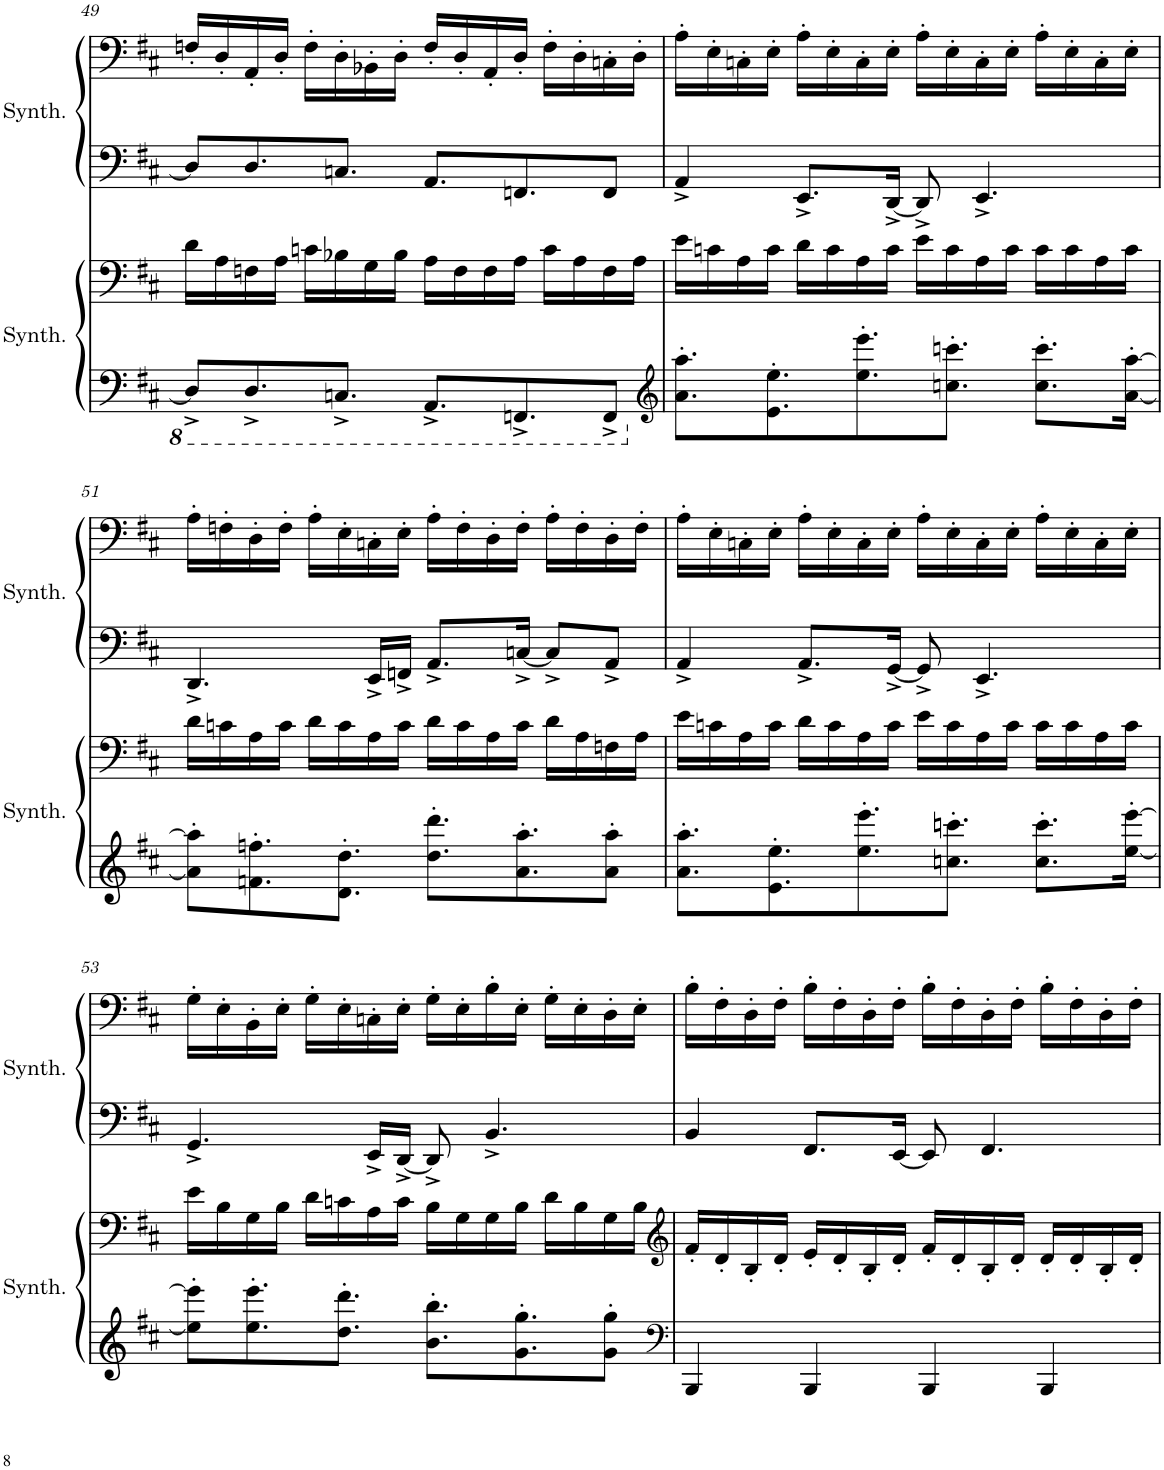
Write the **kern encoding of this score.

**kern	**kern	**kern	**kern
*part2	*part2	*part1	*part1
*staff4	*staff3	*staff2	*staff1
*I"Square Synthesizer	*	*I"Square Synthesizer	*
*I'Synth.	*	*I'Synth.	*
!!LO:PB:g=z
*clefF4	*clefF4	*clefF4	*clefF4
*k[f#c#]	*k[f#c#]	*k[f#c#]	*k[f#c#]
*M4/4	*M4/4	*M4/4	*M4/4
=49	=49	=49	=49
8DD^/L]	16d\LL	8D/L]	16Fn'/LL
.	16A\	.	16D'/
8.DD^/	16Fn\	8.D/	16AA'/
.	16A\JJ	.	16D'/JJ
.	16cn\LL	.	16F'\LL
8.CCn^/J	16B-X\	8.Cn/J	16D'\
.	16G\	.	16BB-X'\
.	16B-\JJ	.	16D'\JJ
8.AAA^/L	16A\LL	8.AA/L	16F'/LL
.	16F\	.	16D'/
.	16F\	.	16AA'/
8.FFFn^/	16A\JJ	8.FFn/	16D'/JJ
.	16c\LL	.	16F'\LL
.	16A\	.	16D'\
8FFF^/J	16F\	8FF/J	16Cn'\
.	16A\JJ	.	16D'\JJ
=50	=50	=50	=50
*clefG2	*	*	*
8.a\' 8.aa\'L	16e\LL	4AA^/	16A'\LL
.	16cn\	.	16E'\
.	16A\	.	16Cn'\
8.e\' 8.ee\'	16c\JJ	.	16E'\JJ
.	16d\LL	8.EE^/L	16A'\LL
.	16c\	.	16E'\
8.ee\' 8.eee\'	16A\	.	16C'\
.	16c\JJ	[16DD^/Jk	16E'\JJ
.	16e\LL	8DD^/]	16A'\LL
8.ccn\' 8.cccn\'J	16c\	.	16E'\
.	16A\	4.EE^/	16C'\
.	16c\JJ	.	16E'\JJ
8.cc\' 8.ccc\'L	16c\LL	.	16A'\LL
.	16c\	.	16E'\
.	16A\	.	16C'\
[16a\' [16aa\'Jk	16c\JJ	.	16E'\JJ
!!LO:LB:g=z
=51	=51	=51	=51
8a\]' 8aa\]'L	16d\LL	4.DD^/	16A'\LL
.	16cn\	.	16Fn'\
8.fn\' 8.ffn\'	16A\	.	16D'\
.	16c\JJ	.	16F'\JJ
.	16d\LL	.	16A'\LL
8.d\' 8.dd\'J	16c\	.	16E'\
.	16A\	16EE^/LL	16Cn'\
.	16c\JJ	16FFn^/JJ	16E'\JJ
8.dd\' 8.ddd\'L	16d\LL	8.AA^/L	16A'\LL
.	16c\	.	16F'\
.	16A\	.	16D'\
8.a\' 8.aa\'	16c\JJ	[16Cn^/Jk	16F'\JJ
.	16d\LL	8C^/L]	16A'\LL
.	16A\	.	16F'\
8a\' 8aa\'J	16Fn\	8AA^/J	16D'\
.	16A\JJ	.	16F'\JJ
=52	=52	=52	=52
8.a\' 8.aa\'L	16e\LL	4AA^/	16A'\LL
.	16cn\	.	16E'\
.	16A\	.	16Cn'\
8.e\' 8.ee\'	16c\JJ	.	16E'\JJ
.	16d\LL	8.AA^/L	16A'\LL
.	16c\	.	16E'\
8.ee\' 8.eee\'	16A\	.	16C'\
.	16c\JJ	[16GG^/Jk	16E'\JJ
.	16e\LL	8GG^/]	16A'\LL
8.ccn\' 8.cccn\'J	16c\	.	16E'\
.	16A\	4.EE^/	16C'\
.	16c\JJ	.	16E'\JJ
8.cc\' 8.ccc\'L	16c\LL	.	16A'\LL
.	16c\	.	16E'\
.	16A\	.	16C'\
[16ee\' [16eee\'Jk	16c\JJ	.	16E'\JJ
!!LO:LB:g=z
=53	=53	=53	=53
8ee\]' 8eee\]'L	16e\LL	4.GG^/	16G'\LL
.	16B\	.	16E'\
8.ee\' 8.eee\'	16G\	.	16BB'\
.	16B\JJ	.	16E'\JJ
.	16d\LL	.	16G'\LL
8.dd\' 8.ddd\'J	16cn\	.	16E'\
.	16A\	16EE^/LL	16Cn'\
.	16c\JJ	[16DD^/JJ	16E'\JJ
8.b\' 8.bb\'L	16B\LL	8DD^/]	16G'\LL
.	16G\	.	16E'\
.	16G\	4.BB^/	16B'\
8.g\' 8.gg\'	16B\JJ	.	16E'\JJ
.	16d\LL	.	16G'\LL
.	16B\	.	16E'\
8g\' 8gg\'J	16G\	.	16D'\
.	16B\JJ	.	16E'\JJ
=54	=54	=54	=54
*clefF4	*clefG2	*	*
4BBB/	16f#'/LL	4BB/	16B'\LL
.	16d'/	.	16F#'\
.	16B'/	.	16D'\
.	16d'/JJ	.	16F#'\JJ
4BBB/	16e'/LL	8.FF#/L	16B'\LL
.	16d'/	.	16F#'\
.	16B'/	.	16D'\
.	16d'/JJ	[16EE/Jk	16F#'\JJ
4BBB/	16f#'/LL	8EE/]	16B'\LL
.	16d'/	.	16F#'\
.	16B'/	4.FF#/	16D'\
.	16d'/JJ	.	16F#'\JJ
4BBB/	16d'/LL	.	16B'\LL
.	16d'/	.	16F#'\
.	16B'/	.	16D'\
.	16d'/JJ	.	16F#'\JJ
=	=	=	=
*-	*-	*-	*-
